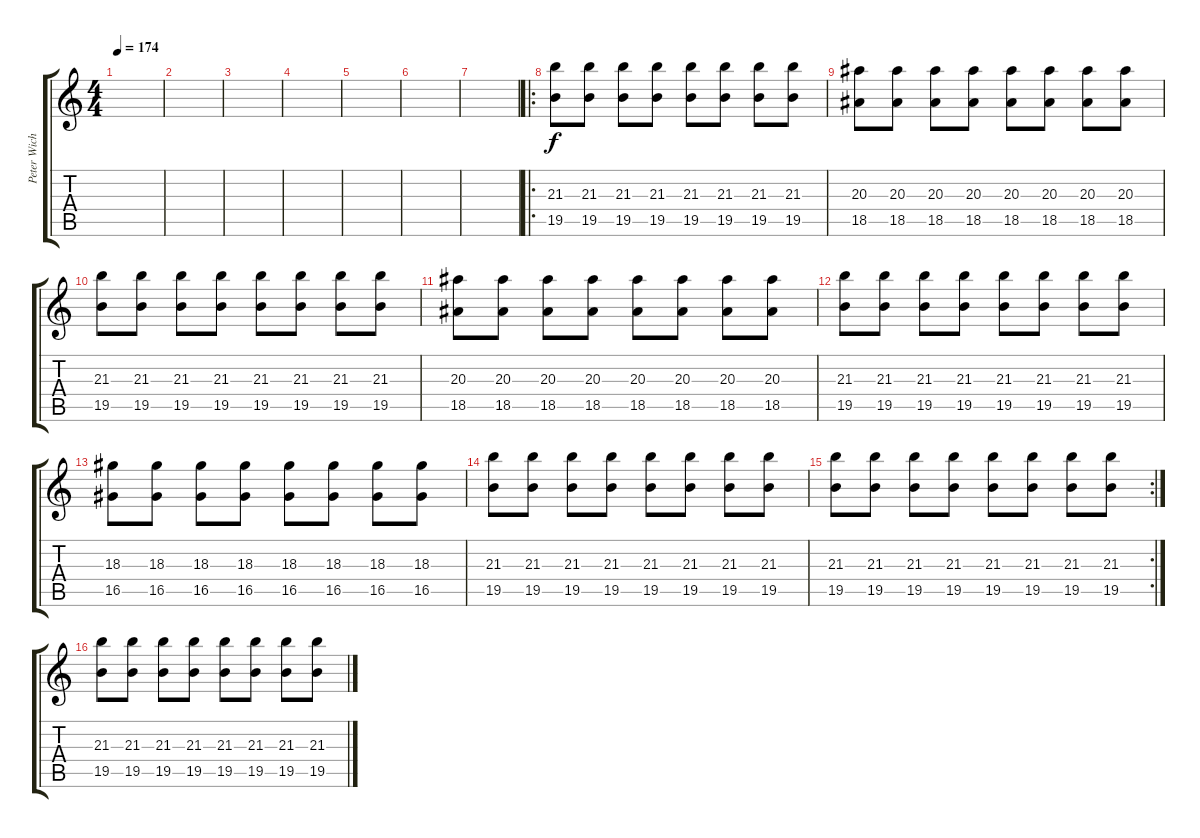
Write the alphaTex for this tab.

\track ("Peter Wichers" "Peter Wich") {instrument overdrivenguitar}
\staff {score tabs}
\tuning (B3 Gb3 D3 A2 E2 B1) {hide}
\ts (4 4)
\tempo 174
\clef g2
\ks c
|
|
|
|
|
|
|
\ro
(21.3 19.5).8 (21.3 19.5).8 (21.3 19.5).8 (21.3 19.5).8 (21.3 19.5).8 (21.3 19.5).8 (21.3 19.5).8 (21.3 19.5).8 |
(20.3 18.5).8 (20.3 18.5).8 (20.3 18.5).8 (20.3 18.5).8 (20.3 18.5).8 (20.3 18.5).8 (20.3 18.5).8 (20.3 18.5).8 |
(21.3 19.5).8 (21.3 19.5).8 (21.3 19.5).8 (21.3 19.5).8 (21.3 19.5).8 (21.3 19.5).8 (21.3 19.5).8 (21.3 19.5).8 |
(20.3 18.5).8 (20.3 18.5).8 (20.3 18.5).8 (20.3 18.5).8 (20.3 18.5).8 (20.3 18.5).8 (20.3 18.5).8 (20.3 18.5).8 |
(21.3 19.5).8 (21.3 19.5).8 (21.3 19.5).8 (21.3 19.5).8 (21.3 19.5).8 (21.3 19.5).8 (21.3 19.5).8 (21.3 19.5).8 |
(18.3 16.5).8 (18.3 16.5).8 (18.3 16.5).8 (18.3 16.5).8 (18.3 16.5).8 (18.3 16.5).8 (18.3 16.5).8 (18.3 16.5).8 |
(21.3 19.5).8 (21.3 19.5).8 (21.3 19.5).8 (21.3 19.5).8 (21.3 19.5).8 (21.3 19.5).8 (21.3 19.5).8 (21.3 19.5).8 |
\rc 2
(21.3 19.5).8 (21.3 19.5).8 (21.3 19.5).8 (21.3 19.5).8 (21.3 19.5).8 (21.3 19.5).8 (21.3 19.5).8 (21.3 19.5).8 |
(21.3 19.5).8 (21.3 19.5).8 (21.3 19.5).8 (21.3 19.5).8 (21.3 19.5).8 (21.3 19.5).8 (21.3 19.5).8 (21.3 19.5).8
